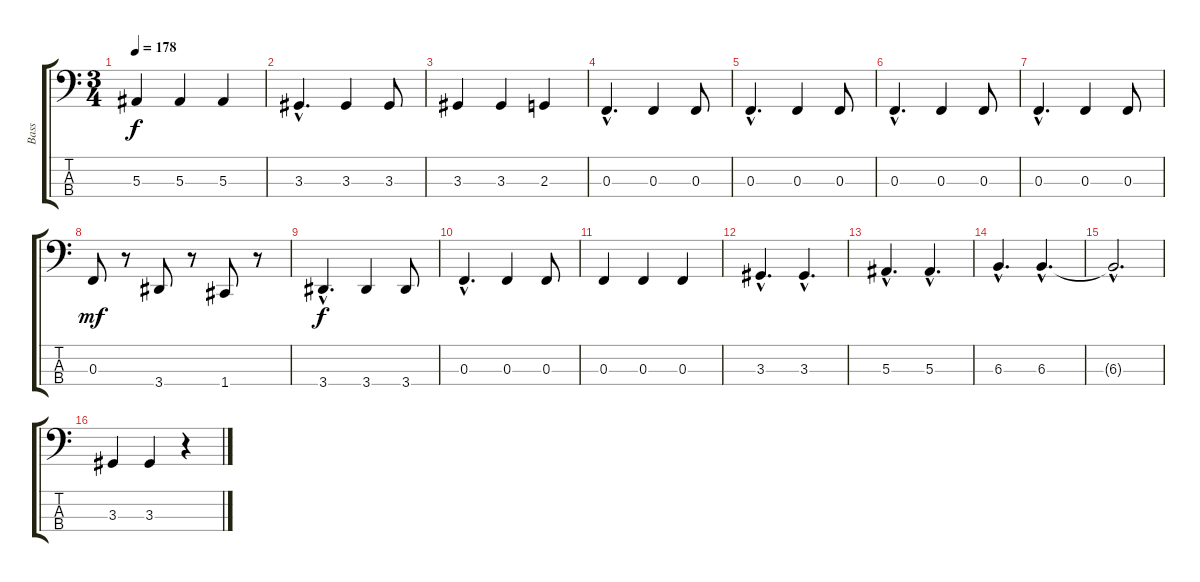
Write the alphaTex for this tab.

\track ("Bass" "Bass") {instrument electricbassfinger}
\staff {score tabs}
\tuning (Eb2 Bb1 F1 C1) {hide}
\ts (3 4)
\tempo 178
\clef f4
\ks c
5.3.4{dy f} 5.3.4 5.3.4 |
3.3{hac}.4{d} 3.3.4 3.3.8 |
3.3.4 3.3.4 2.3.4 |
0.3{hac}.4{d} 0.3.4 0.3.8 |
0.3{hac}.4{d} 0.3.4 0.3.8 |
0.3{hac}.4{d} 0.3.4 0.3.8 |
0.3{hac}.4{d} 0.3.4 0.3.8 |
0.3.8{dy mf} r.8 3.4.8 r.8 1.4.8 r.8 |
3.4{hac}.4{d dy f} 3.4.4 3.4.8 |
0.3{hac}.4{d} 0.3.4 0.3.8 |
0.3.4 0.3.4 0.3.4 |
3.3{hac}.4{d} 3.3{hac}.4{d} |
5.3{hac}.4{d} 5.3{hac}.4{d} |
6.3{hac}.4{d} 6.3{hac}.4{d} |
6.3{hac t}.2{d} |
3.3.4 3.3.4 r.4
